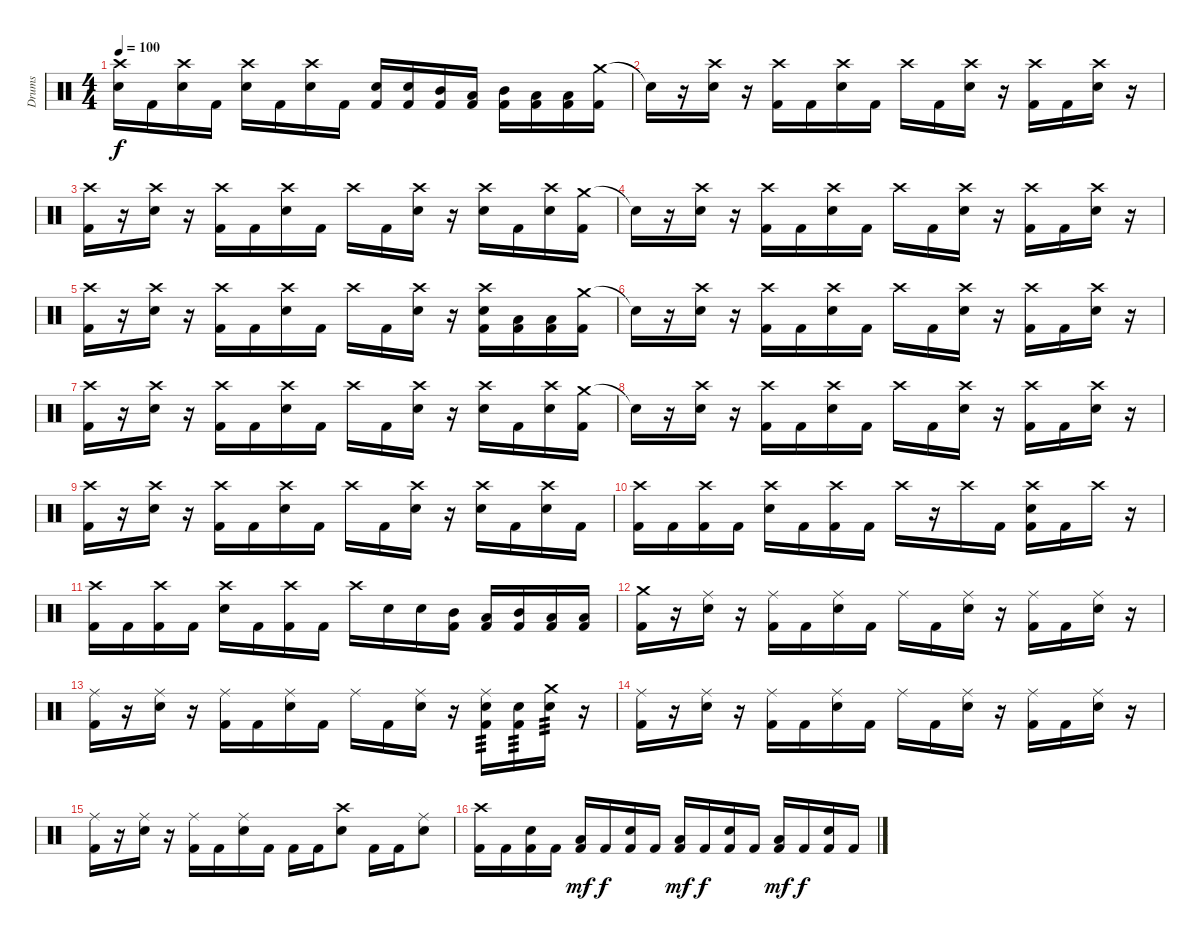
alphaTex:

\track ("Drums" "Drums") {instrument percussion}
\staff {score}
\articulation defaults
\ts (4 4)
\tempo 100
\clef neutral
\ks c
("Snare (hit) 2" "Crash high (hit)").16{dy f} "Kick (hit) 2".16 ("Snare (hit) 2" "Crash high (hit)").16 "Kick (hit) 2".16 ("Snare (hit) 2" "Crash high (hit)").16 "Kick (hit) 2".16 ("Snare (hit) 2" "Crash high (hit)").16 "Kick (hit) 2".16 ("Snare (hit) 2" "Kick (hit) 2").16 ("Snare (hit) 2" "Kick (hit) 2").16 ("Mid Tom (hit)" "Kick (hit) 2").16 ("Low Tom (hit)" "Kick (hit) 2").16 ("Mid Tom (hit)" "Kick (hit) 2").16 ("Low Tom (hit)" "Kick (hit) 2").16 ("Low Floor Tom (hit)" "Kick (hit) 2").16 ("Crash medium (hit)" "Kick (hit) 2").16 |
"Snare (hit)"{t}.16 r.16 ("Snare (hit) 2" "Crash high (hit)").16 r.16 ("Crash high (hit)" "Kick (hit) 2").16 "Kick (hit) 2".16 ("Snare (hit) 2" "Crash high (hit)").16 "Kick (hit) 2".16 "Crash high (hit)".16 "Kick (hit) 2".16 ("Snare (hit) 2" "Crash high (hit)").16 r.16 ("Crash high (hit)" "Kick (hit) 2").16 "Kick (hit) 2".16 ("Snare (hit) 2" "Crash high (hit)").16 r.16 |
("Crash high (hit)" "Kick (hit) 2").16 r.16 ("Snare (hit) 2" "Crash high (hit)").16 r.16 ("Crash high (hit)" "Kick (hit) 2").16 "Kick (hit) 2".16 ("Snare (hit) 2" "Crash high (hit)").16 "Kick (hit) 2".16 "Crash high (hit)".16 "Kick (hit) 2".16 ("Snare (hit) 2" "Crash high (hit)").16 r.16 ("Snare (hit) 2" "Crash high (hit)").16 "Kick (hit) 2".16 ("Snare (hit) 2" "Crash high (hit)").16 ("Crash medium (hit)" "Kick (hit) 2").16 |
"Snare (hit)"{t}.16 r.16 ("Snare (hit) 2" "Crash high (hit)").16 r.16 ("Crash high (hit)" "Kick (hit) 2").16 "Kick (hit) 2".16 ("Snare (hit) 2" "Crash high (hit)").16 "Kick (hit) 2".16 "Crash high (hit)".16 "Kick (hit) 2".16 ("Snare (hit) 2" "Crash high (hit)").16 r.16 ("Crash high (hit)" "Kick (hit) 2").16 "Kick (hit) 2".16 ("Snare (hit) 2" "Crash high (hit)").16 r.16 |
("Crash high (hit)" "Kick (hit) 2").16 r.16 ("Snare (hit) 2" "Crash high (hit)").16 r.16 ("Crash high (hit)" "Kick (hit) 2").16 "Kick (hit) 2".16 ("Snare (hit) 2" "Crash high (hit)").16 "Kick (hit) 2".16 "Crash high (hit)".16 "Kick (hit) 2".16 ("Snare (hit) 2" "Crash high (hit)").16 r.16 ("Snare (hit) 2" "Crash high (hit)" "Kick (hit) 2").16 ("Low Tom (hit)" "Kick (hit) 2").16 ("Low Floor Tom (hit)" "Kick (hit) 2").16 ("Crash medium (hit)" "Kick (hit) 2").16 |
"Snare (hit)"{t}.16 r.16 ("Snare (hit) 2" "Crash high (hit)").16 r.16 ("Crash high (hit)" "Kick (hit) 2").16 "Kick (hit) 2".16 ("Snare (hit) 2" "Crash high (hit)").16 "Kick (hit) 2".16 "Crash high (hit)".16 "Kick (hit) 2".16 ("Snare (hit) 2" "Crash high (hit)").16 r.16 ("Crash high (hit)" "Kick (hit) 2").16 "Kick (hit) 2".16 ("Snare (hit) 2" "Crash high (hit)").16 r.16 |
("Crash high (hit)" "Kick (hit) 2").16 r.16 ("Snare (hit) 2" "Crash high (hit)").16 r.16 ("Crash high (hit)" "Kick (hit) 2").16 "Kick (hit) 2".16 ("Snare (hit) 2" "Crash high (hit)").16 "Kick (hit) 2".16 "Crash high (hit)".16 "Kick (hit) 2".16 ("Snare (hit) 2" "Crash high (hit)").16 r.16 ("Snare (hit) 2" "Crash high (hit)").16 "Kick (hit) 2".16 ("Snare (hit) 2" "Crash high (hit)").16 ("Crash medium (hit)" "Kick (hit) 2").16 |
"Snare (hit)"{t}.16 r.16 ("Snare (hit) 2" "Crash high (hit)").16 r.16 ("Crash high (hit)" "Kick (hit) 2").16 "Kick (hit) 2".16 ("Snare (hit) 2" "Crash high (hit)").16 "Kick (hit) 2".16 "Crash high (hit)".16 "Kick (hit) 2".16 ("Snare (hit) 2" "Crash high (hit)").16 r.16 ("Crash high (hit)" "Kick (hit) 2").16 "Kick (hit) 2".16 ("Snare (hit) 2" "Crash high (hit)").16 r.16 |
("Crash high (hit)" "Kick (hit) 2").16 r.16 ("Snare (hit) 2" "Crash high (hit)").16 r.16 ("Crash high (hit)" "Kick (hit) 2").16 "Kick (hit) 2".16 ("Snare (hit) 2" "Crash high (hit)").16 "Kick (hit) 2".16 "Crash high (hit)".16 "Kick (hit) 2".16 ("Snare (hit) 2" "Crash high (hit)").16 r.16 ("Snare (hit) 2" "Crash high (hit)").16 "Kick (hit) 2".16 ("Snare (hit) 2" "Crash high (hit)").16 "Kick (hit) 2".16 |
("Crash high (hit)" "Kick (hit) 2").16 "Kick (hit) 2".16 ("Crash high (hit)" "Kick (hit) 2").16 "Kick (hit) 2".16 ("Snare (hit) 2" "Crash high (hit)").16 "Kick (hit) 2".16 ("Crash high (hit)" "Kick (hit) 2").16 "Kick (hit) 2".16 "Crash high (hit)".16 r.16 "Crash high (hit)".16 "Kick (hit) 2".16 ("Snare (hit) 2" "Crash high (hit)" "Kick (hit) 2").16 "Kick (hit) 2".16 "Crash high (hit)".16 r.16 |
("Crash high (hit)" "Kick (hit) 2").16 "Kick (hit) 2".16 ("Crash high (hit)" "Kick (hit) 2").16 "Kick (hit) 2".16 ("Snare (hit) 2" "Crash high (hit)").16 "Kick (hit) 2".16 ("Crash high (hit)" "Kick (hit) 2").16 "Kick (hit) 2".16 "Crash high (hit)".16 "Snare (hit) 2".16 "Snare (hit) 2".16 ("Mid Tom (hit)" "Kick (hit) 2").16 ("Low Tom (hit)" "Kick (hit) 2").16 ("Mid Tom (hit)" "Kick (hit) 2").16 ("Low Tom (hit)" "Kick (hit) 2").16 ("Low Floor Tom (hit)" "Kick (hit) 2").16 |
("Crash medium (hit)" "Kick (hit) 2").16 r.16 ("Snare (hit) 2" "Ride (middle)").16 r.16 ("Ride (middle)" "Kick (hit) 2").16 "Kick (hit) 2".16 ("Snare (hit) 2" "Ride (middle)").16 "Kick (hit) 2".16 "Ride (middle)".16 "Kick (hit) 2".16 ("Snare (hit) 2" "Ride (middle)").16 r.16 ("Ride (middle)" "Kick (hit) 2").16 "Kick (hit) 2".16 ("Snare (hit) 2" "Ride (middle)").16 r.16 |
("Ride (middle)" "Kick (hit) 2").16 r.16 ("Snare (hit) 2" "Ride (middle)").16 r.16 ("Ride (middle)" "Kick (hit) 2").16 "Kick (hit) 2".16 ("Snare (hit) 2" "Ride (middle)").16 "Kick (hit) 2".16 "Ride (middle)".16 "Kick (hit) 2".16 ("Snare (hit) 2" "Ride (middle)").16 r.16 ("Snare (hit) 2" "Ride (middle)" "Kick (hit) 2").16{tp 3} ("Snare (hit) 2" "Kick (hit) 2").16{tp 3} ("Snare (hit) 2" "Crash medium (hit)").16{tp 3} r.16 |
("Ride (middle)" "Kick (hit) 2").16 r.16 ("Snare (hit) 2" "Ride (middle)").16 r.16 ("Ride (middle)" "Kick (hit) 2").16 "Kick (hit) 2".16 ("Snare (hit) 2" "Ride (middle)").16 "Kick (hit) 2".16 "Ride (middle)".16 "Kick (hit) 2".16 ("Snare (hit) 2" "Ride (middle)").16 r.16 ("Ride (middle)" "Kick (hit) 2").16 "Kick (hit) 2".16 ("Snare (hit) 2" "Ride (middle)").16 r.16 |
("Ride (middle)" "Kick (hit) 2").16 r.16 ("Snare (hit) 2" "Ride (middle)").16 r.16 ("Ride (middle)" "Kick (hit) 2").16 "Kick (hit) 2".16 ("Snare (hit) 2" "Ride (middle)").16 "Kick (hit) 2".16 "Kick (hit) 2".16 "Kick (hit) 2".16 ("Snare (hit) 2" "Crash high (hit)").8 "Kick (hit) 2".16 "Kick (hit) 2".16 ("Snare (hit) 2" "Ride (middle)").8 |
("Crash high (hit)" "Kick (hit) 2").16 "Kick (hit) 2".16 ("Snare (hit) 2" "Kick (hit) 2").16 "Kick (hit) 2".16 ("Low Tom (hit)" "Kick (hit) 2").16{dy mf} "Kick (hit) 2".16{dy f} ("Snare (hit) 2" "Kick (hit) 2").16 "Kick (hit) 2".16 ("Low Tom (hit)" "Kick (hit) 2").16{dy mf} "Kick (hit) 2".16{dy f} ("Snare (hit) 2" "Kick (hit) 2").16 "Kick (hit) 2".16 ("Low Tom (hit)" "Kick (hit) 2").16{dy mf} "Kick (hit) 2".16{dy f} ("Snare (hit) 2" "Kick (hit) 2").16 "Kick (hit) 2".16
